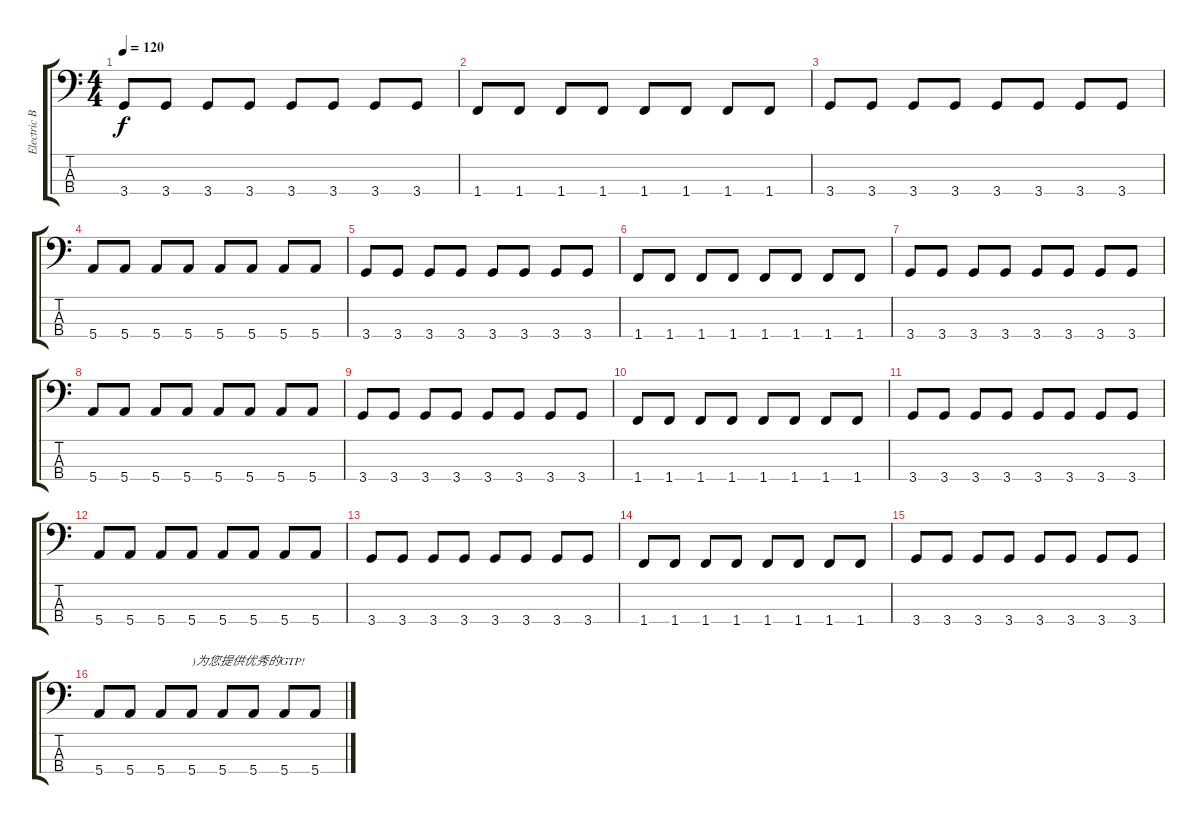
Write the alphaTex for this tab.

\track ("Electric Bass" "Electric B") {instrument electricbassfinger}
\staff {score tabs}
\tuning (G2 D2 A1 E1) {hide}
\ts (4 4)
\tempo 120
\clef f4
\ks c
3.4.8{dy f} 3.4.8 3.4.8 3.4.8 3.4.8 3.4.8 3.4.8 3.4.8 |
1.4.8 1.4.8 1.4.8 1.4.8 1.4.8 1.4.8 1.4.8 1.4.8 |
3.4.8 3.4.8 3.4.8 3.4.8 3.4.8 3.4.8 3.4.8 3.4.8 |
5.4.8 5.4.8 5.4.8 5.4.8 5.4.8 5.4.8 5.4.8 5.4.8 |
3.4.8 3.4.8 3.4.8 3.4.8 3.4.8 3.4.8 3.4.8 3.4.8 |
1.4.8 1.4.8 1.4.8 1.4.8 1.4.8 1.4.8 1.4.8 1.4.8 |
3.4.8 3.4.8 3.4.8 3.4.8 3.4.8 3.4.8 3.4.8 3.4.8 |
5.4.8 5.4.8 5.4.8 5.4.8 5.4.8 5.4.8 5.4.8 5.4.8 |
3.4.8 3.4.8 3.4.8 3.4.8 3.4.8 3.4.8 3.4.8 3.4.8 |
1.4.8 1.4.8 1.4.8 1.4.8 1.4.8 1.4.8 1.4.8 1.4.8 |
3.4.8 3.4.8 3.4.8 3.4.8 3.4.8 3.4.8 3.4.8 3.4.8 |
5.4.8 5.4.8 5.4.8 5.4.8 5.4.8 5.4.8 5.4.8 5.4.8 |
3.4.8 3.4.8 3.4.8 3.4.8 3.4.8 3.4.8 3.4.8 3.4.8 |
1.4.8 1.4.8 1.4.8 1.4.8 1.4.8 1.4.8 1.4.8 1.4.8 |
3.4.8 3.4.8 3.4.8 3.4.8 3.4.8 3.4.8 3.4.8 3.4.8 |
5.4.8 5.4.8 5.4.8 5.4.8{txt ")为您提供优秀的GTP!"} 5.4.8 5.4.8 5.4.8 5.4.8
